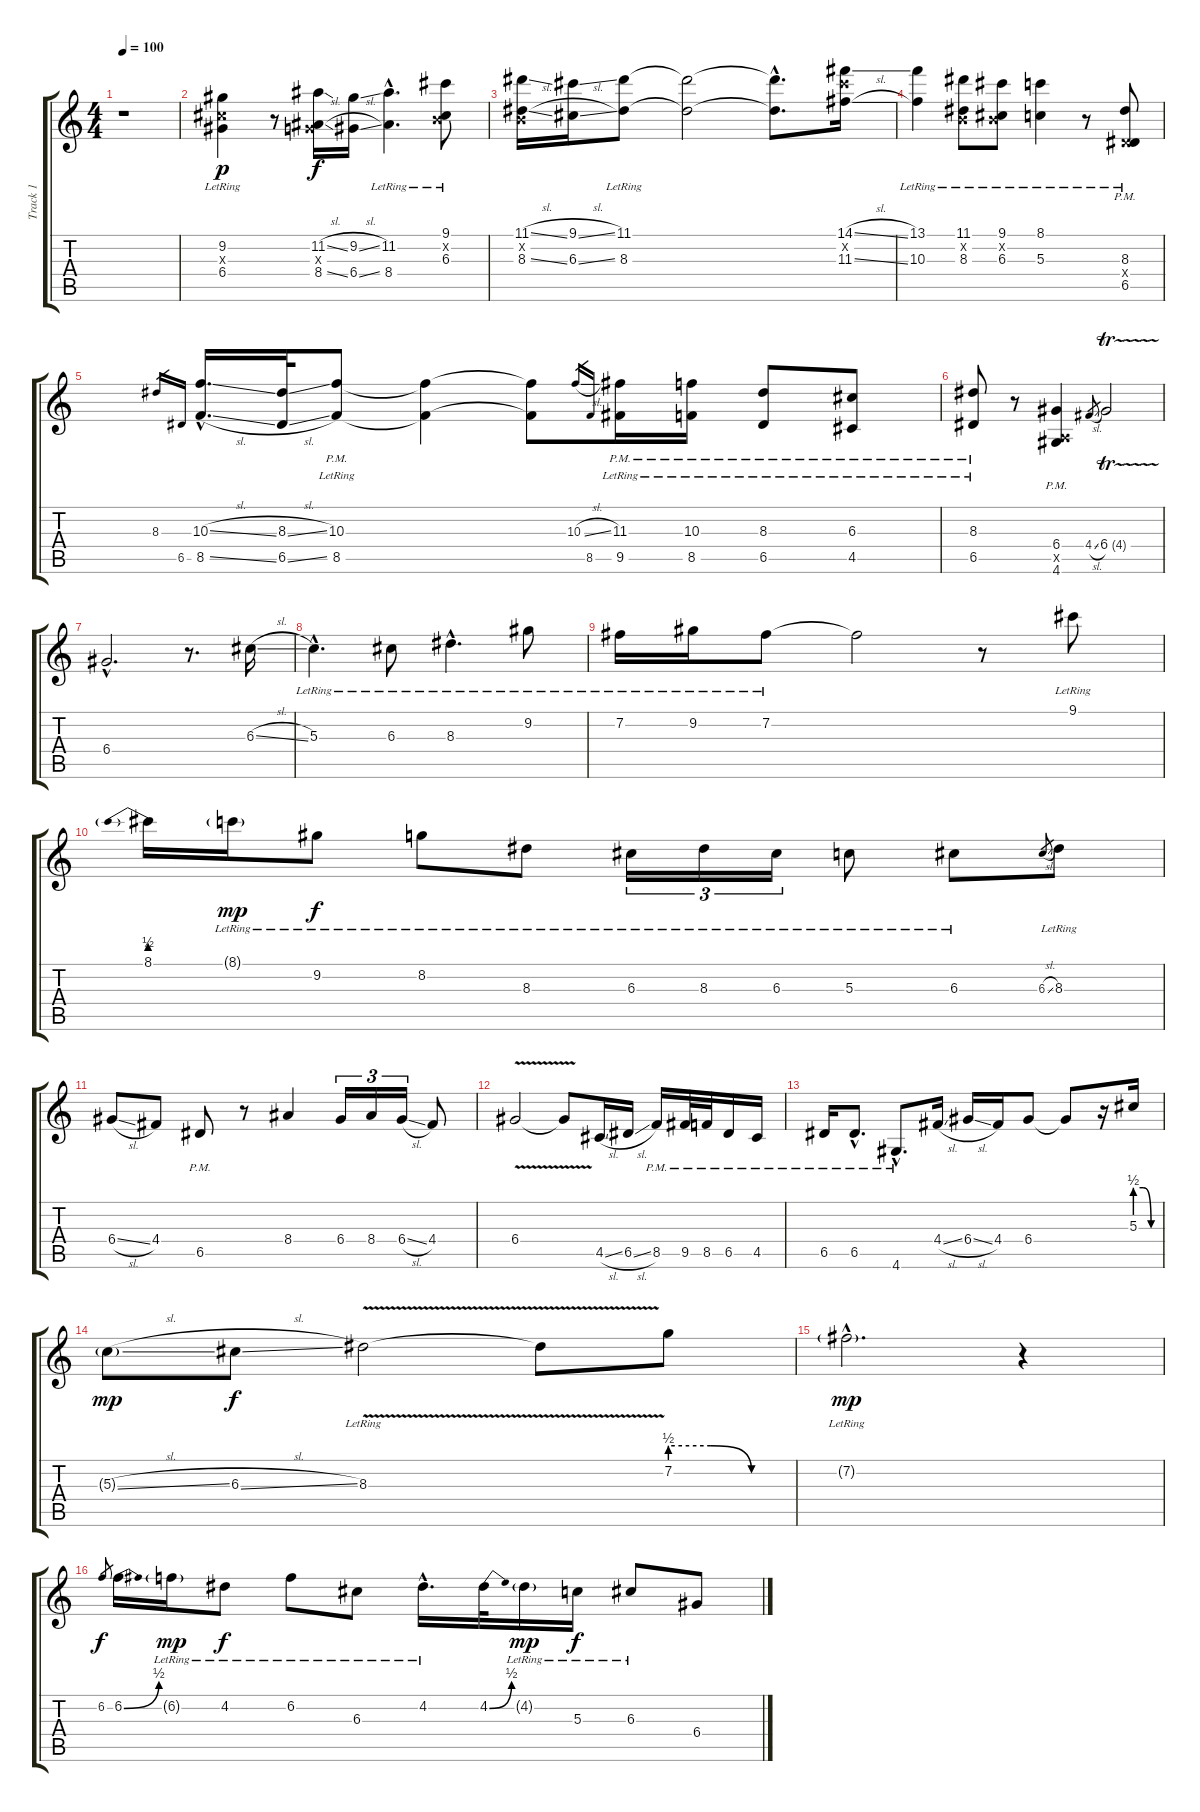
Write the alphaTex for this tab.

\track ("Track 1" "Track 1") {instrument electricguitarclean}
\staff {score tabs}
\tuning (E4 B3 G3 D3 A2 E2) {hide}
\ts (4 4)
\tempo 100
\clef g2
\ks c
r.1{dy p instrument electricguitarclean} |
(9.2{lr} 6.3{x} 6.4).4 r.8 (11.2{sl} 0.3{x} 8.4{sl}).16{dy f} (9.2{sl} 6.4{sl}).16 (11.2{hac lr} 8.4{hac}).4{d} (9.1{lr} 0.2{x} 6.3{lr}).8 |
(11.1{sl} 0.2{x} 8.3{sl}).16 (9.1{sl} 6.3{sl}).16 (11.1{lr} 8.3{lr}).8 (11.1{t} 8.3{t}).2 (11.1{hac t} 8.3{hac t}).8{d} (14.1{sl} 14.2{x} 11.3{sl}).16 |
(13.1{lr} 10.3{lr}).4 (11.1{lr} 0.2{x} 8.3{lr}).8 (9.1{lr} 0.2{x} 6.3{lr}).8 (8.1{lr} 5.3{lr}).4 r.8 (8.3{lr} 0.4{x} 6.5{pm}).8 |
8.3.16{gr} 6.5.16{gr} (10.3{sl hac} 8.5{sl hac}).16{d} (8.3{sl} 6.5{sl}).32 (10.3{lr} 8.5{pm}).8 (10.3{t} 8.5{t}).4 (10.3{t} 8.5{t}).8 10.3{sl}.16{gr} 8.5.16{gr} (11.3{lr} 9.5{pm}).16 (10.3{lr} 8.5{pm}).16 (8.3{lr} 6.5{pm}).8 (6.3{lr} 4.5{pm}).8 |
(8.3{lr} 6.5{pm}).8 r.8 (6.4 0.5{x} 4.6{pm}).4 4.4{sl}.8{gr} 6.4{tr (4 32)}.2 |
6.4{hac}.2{d} r.8{d} 6.3{sl}.16 |
5.3{hac lr}.4{d} 6.3{lr}.8 8.3{hac lr}.4{d} 9.2{lr}.8 |
7.2{lr}.16 9.2{lr}.16 7.2{lr}.8 7.2{t}.2 r.8 9.1{lr}.8 |
8.1{be (prebend 0 2 60 2)}.16 8.1{g lr}.16{dy mp} 9.2{lr}.8{dy f} 8.2{lr}.8 8.3{lr}.8 6.3{lr}.16{tu (3 2)} 8.3{lr}.16{tu (3 2)} 6.3{lr}.16{tu (3 2)} 5.3{lr}.8 6.3{lr}.8 6.3{sl}.8{gr} 8.3{lr}.8 |
6.4{sl}.8 4.4.8 6.5{pm}.8 r.8 8.4.4 6.4.16{tu (3 2)} 8.4.16{tu (3 2)} 6.4{sl}.16{tu (3 2)} 4.4.8 |
6.4{v}.2 6.4{t}.8 4.5{sl}.16 6.5{sl}.16 8.5{pm}.16 9.5{pm}.32 8.5{pm}.32 6.5{pm}.16 4.5{pm}.16 |
6.5{pm}.16 6.5{hac pm}.8{d} 4.6{hac pm}.8{d} 4.4{sl}.16 6.4{sl}.16 4.4.16 6.4.8 6.4{t}.8 r.16 5.3{be (custom 0 2 20 2 40 0 60 0)}.16 |
5.3{sl g}.8{dy mp} 6.3{sl}.8{dy f} 8.3{v lr}.2 8.3{t}.8 7.2{be (custom 0 2 20 2 40 0 60 0)}.8 |
7.2{g hac lr}.2{d dy mp} r.4 |
6.2.8{gr dy f} 6.2{be (bend 0 0 60 2)}.16 6.2{g lr}.16{dy mp} 4.2{lr}.8{dy f} 6.2{lr}.8 6.3{lr}.8 4.2{hac lr}.16{d} 4.2{be (bend 0 0 60 2)}.32 4.2{g lr}.16{dy mp} 5.3{lr}.16{dy f} 6.3{lr}.8 6.4.8
